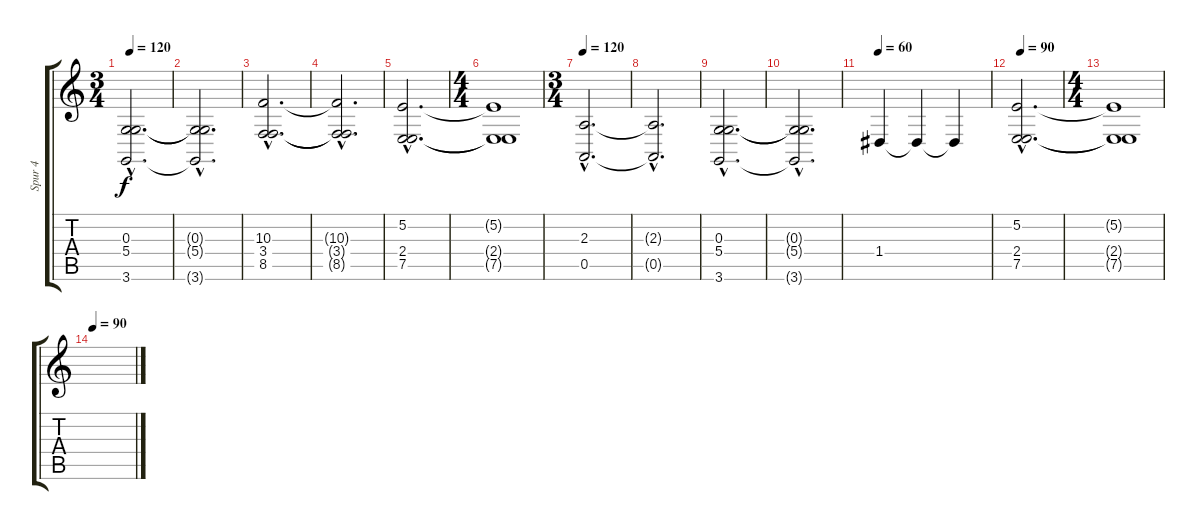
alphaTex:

\track ("Spur 4" "Spur 4") {instrument choiraahs}
\staff {score tabs}
\tuning (E4 B3 G3 D3 A2 E2) {hide}
\ts (3 4)
\tempo 120
\clef g2
\ks c
(0.3{hac} 5.4{hac} 3.6{hac}).2{d dy f} |
(0.3{hac t} 5.4{hac t} 3.6{hac t}).2{d} |
(10.3{hac} 3.4{hac} 8.5{hac}).2{d} |
(10.3{hac t} 3.4{hac t} 8.5{hac t}).2{d} |
(5.2{hac} 2.4{hac} 7.5{hac}).2{d} |
\ts (4 4)
(5.2{t} 2.4{t} 7.5{t}).1 |
\ts (3 4)
\tempo 120
(2.3{hac} 0.5{hac}).2{d} |
(2.3{hac t} 0.5{hac t}).2{d} |
(0.3{hac} 5.4{hac} 3.6{hac}).2{d} |
(0.3{hac t} 5.4{hac t} 3.6{hac t}).2{d} |
\tempo 70
\tempo 60
1.4.4 1.4{t}.4 1.4{t}.4 |
\tempo 90
(5.2{hac} 2.4{hac} 7.5{hac}).2{d} |
\ts (4 4)
(5.2{t} 2.4{t} 7.5{t}).1 |
\tempo 90
